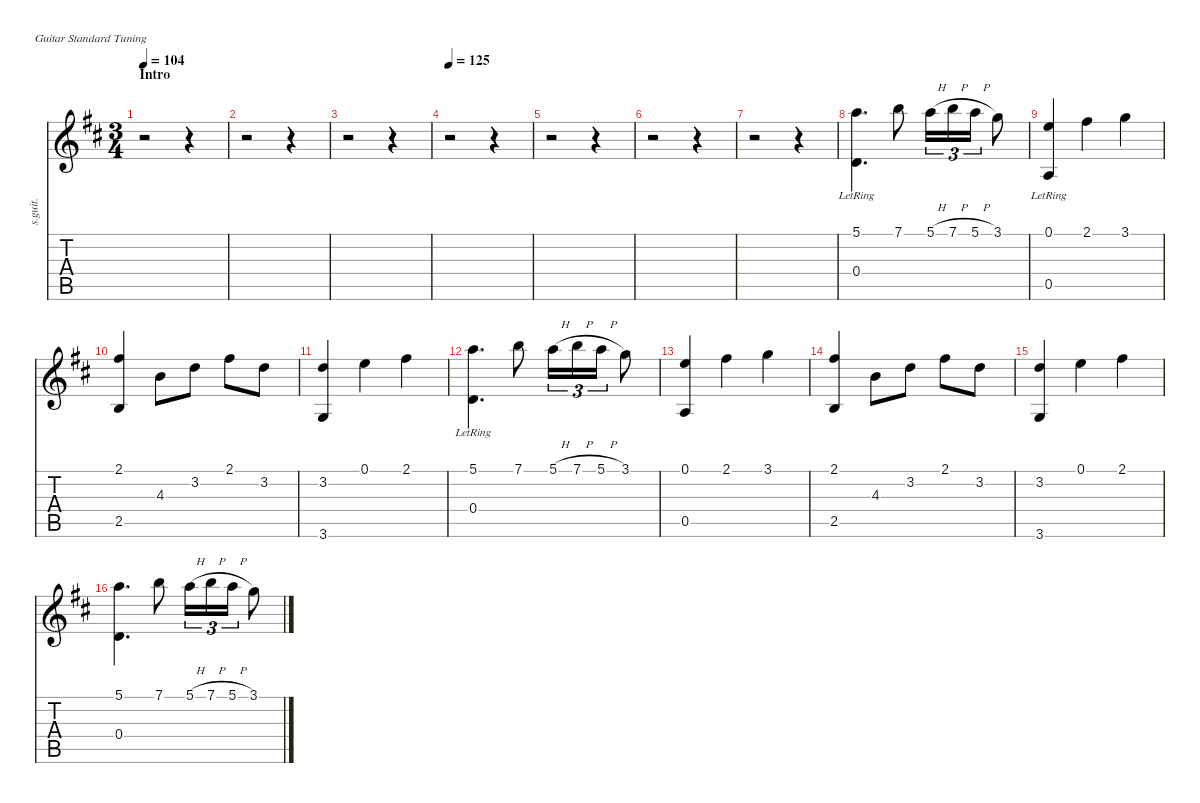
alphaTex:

\defaultSystemsLayout 4
\hideDynamics
\bracketExtendMode nobrackets
\track ("Guitar Acoustic 2" "s.guit.") {instrument acousticguitarsteel}
\staff {score tabs}
\tuning (E4 B3 G3 D3 A2 E2)
\ts (3 4)
\beaming (8 2 2 2)
\section ("" "Intro")
\tempo 104
\clef g2
\ks d
r.2{dy mp instrument acousticguitarsteel beam Down} r.4{beam Down} |
r.2{beam Down} r.4{beam Down} |
r.2{beam Down} r.4{beam Down} |
\tempo 125
r.2{beam Down} r.4{beam Down} |
r.2{beam Down} r.4{beam Down} |
r.2{beam Down} r.4{beam Down} |
r.2{beam Down} r.4{beam Down} |
(5.1{acc forcenatural} 0.4{lr acc forcenatural}).4{d beam Down} 7.1{acc forcenatural}.8{beam Down} 5.1{h acc forcenatural}.16{tu (3 2) beam Down} 7.1{h acc forcenatural}.16{tu (3 2) beam Down} 5.1{h acc forcenatural}.16{tu (3 2) beam Down} 3.1{acc forcenatural}.8{beam Down} |
(0.1{acc forcenatural} 0.5{lr acc forcenatural}).4{beam Up} 2.1{acc #}.4{beam Down} 3.1{acc forcenatural}.4{beam Down} |
(2.1{acc #} 2.5{acc forcenatural}).4{beam Up} 4.3{acc forcenatural}.8{beam Down} 3.2{acc forcenatural}.8{beam Down} 2.1{acc #}.8{beam Down} 3.2{acc forcenatural}.8{beam Down} |
(3.2{acc forcenatural} 3.6{acc forcenatural}).4{beam Up} 0.1{acc forcenatural}.4{beam Down} 2.1{acc #}.4{beam Down} |
(5.1{acc forcenatural} 0.4{lr acc forcenatural}).4{d beam Down} 7.1{acc forcenatural}.8{beam Down} 5.1{h acc forcenatural}.16{tu (3 2) beam Down} 7.1{h acc forcenatural}.16{tu (3 2) beam Down} 5.1{h acc forcenatural}.16{tu (3 2) beam Down} 3.1{acc forcenatural}.8{beam Down} |
(0.1{acc forcenatural} 0.5{acc forcenatural}).4{beam Up} 2.1{acc #}.4{beam Down} 3.1{acc forcenatural}.4{beam Down} |
(2.1{acc #} 2.5{acc forcenatural}).4{beam Up} 4.3{acc forcenatural}.8{beam Down} 3.2{acc forcenatural}.8{beam Down} 2.1{acc #}.8{beam Down} 3.2{acc forcenatural}.8{beam Down} |
(3.2{acc forcenatural} 3.6{acc forcenatural}).4{beam Up} 0.1{acc forcenatural}.4{beam Down} 2.1{acc #}.4{beam Down} |
(5.1{acc forcenatural} 0.4{acc forcenatural}).4{d beam Down} 7.1{acc forcenatural}.8{beam Down} 5.1{h acc forcenatural}.16{tu (3 2) beam Down} 7.1{h acc forcenatural}.16{tu (3 2) beam Down} 5.1{h acc forcenatural}.16{tu (3 2) beam Down} 3.1{acc forcenatural}.8{beam Down}
